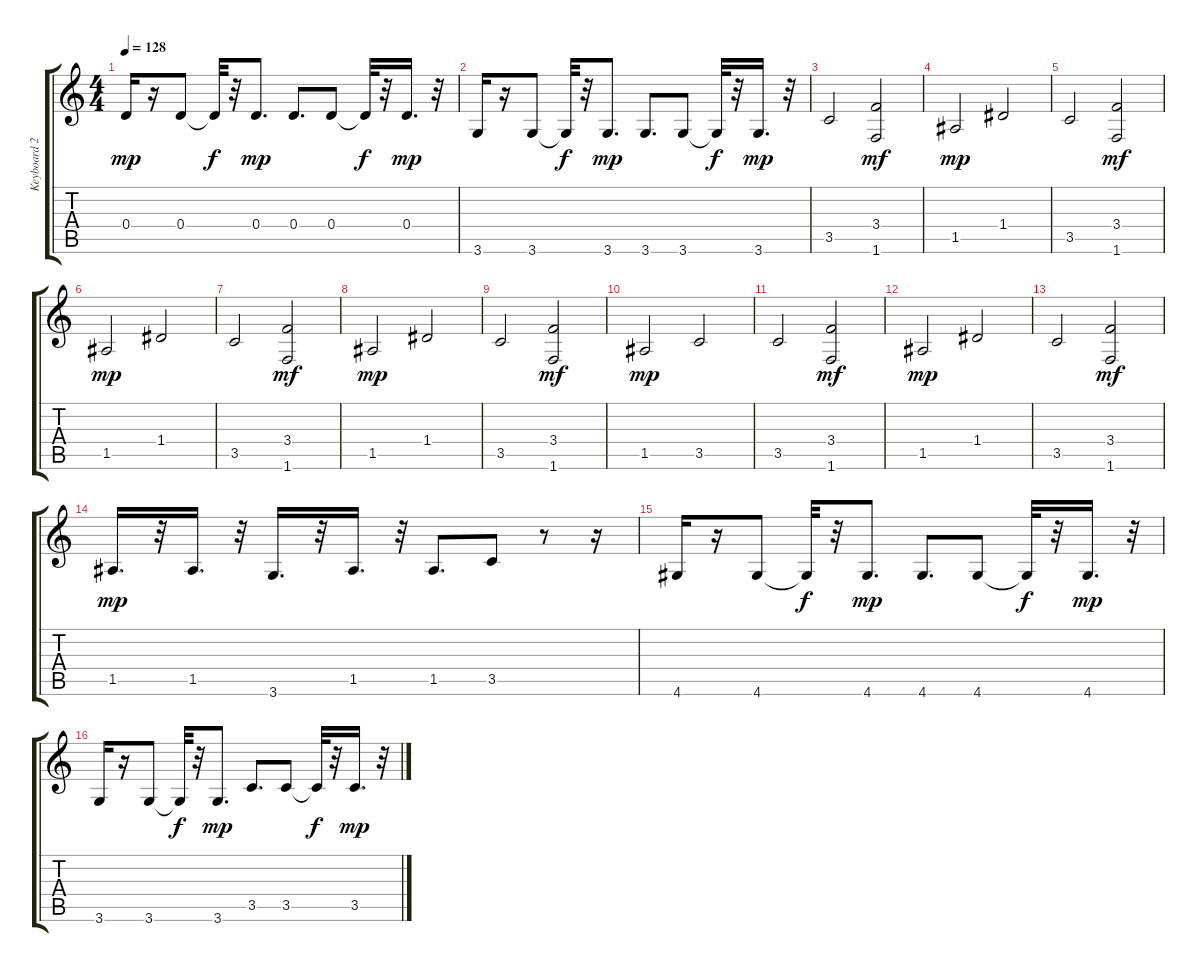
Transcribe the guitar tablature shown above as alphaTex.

\track ("Keyboard 2" "Keyboard 2") {instrument overdrivenguitar}
\staff {score tabs}
\tuning (E4 B3 G3 D3 A2 E2) {hide}
\ts (4 4)
\tempo 128
\clef g2
\ks c
0.4.16{dy mp} r.16 0.4.8 0.4{t}.32{dy f} r.32 0.4.8{d dy mp} 0.4.8{d} 0.4.8 0.4{t}.32{dy f} r.32 0.4.16{d dy mp} r.32 |
3.6.16 r.16 3.6.8 3.6{t}.32{dy f} r.32 3.6.8{d dy mp} 3.6.8{d} 3.6.8 3.6{t}.32{dy f} r.32 3.6.16{d dy mp} r.32 |
3.5.2 (3.4 1.6).2{dy mf} |
1.5.2{dy mp} 1.4.2 |
3.5.2 (3.4 1.6).2{dy mf} |
1.5.2{dy mp} 1.4.2 |
3.5.2 (3.4 1.6).2{dy mf} |
1.5.2{dy mp} 1.4.2 |
3.5.2 (3.4 1.6).2{dy mf} |
1.5.2{dy mp} 3.5.2 |
3.5.2 (3.4 1.6).2{dy mf} |
1.5.2{dy mp} 1.4.2 |
3.5.2 (3.4 1.6).2{dy mf} |
1.5.16{d dy mp} r.32 1.5.16{d} r.32 3.6.16{d} r.32 1.5.16{d} r.32 1.5.8{d} 3.5.8 r.8 r.16 |
4.6.16 r.16 4.6.8 4.6{t}.32{dy f} r.32 4.6.8{d dy mp} 4.6.8{d} 4.6.8 4.6{t}.32{dy f} r.32 4.6.16{d dy mp} r.32 |
3.6.16 r.16 3.6.8 3.6{t}.32{dy f} r.32 3.6.8{d dy mp} 3.5.8{d} 3.5.8 3.5{t}.32{dy f} r.32 3.5.16{d dy mp} r.32
